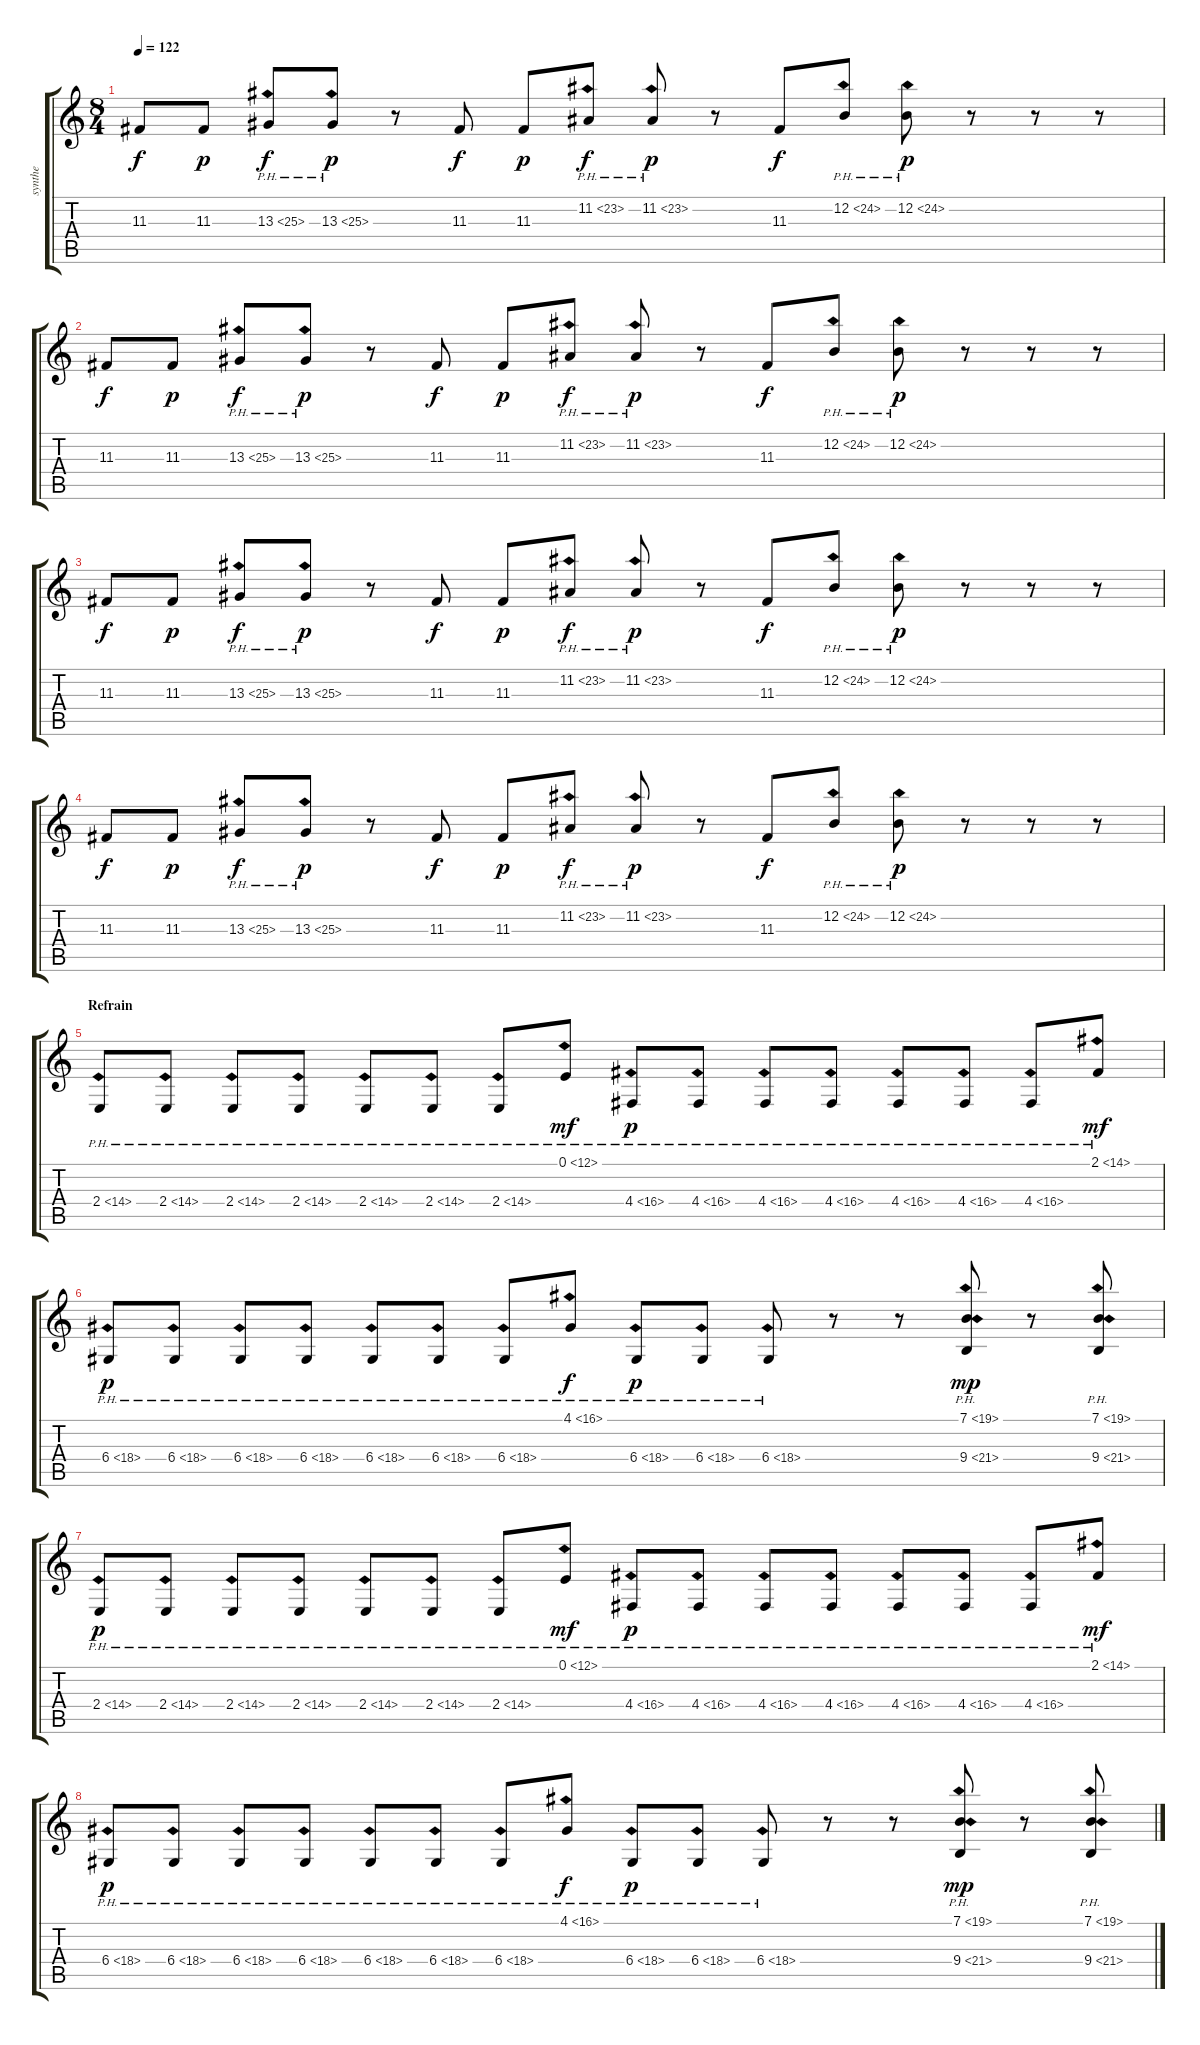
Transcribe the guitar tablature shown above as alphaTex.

\track ("synthe" "synthe") {instrument electricpiano1}
\staff {score tabs}
\tuning (E4 B3 G3 D3 A2 E2) {hide}
\ts (8 4)
\tempo 122
\clef g2
\ks c
11.3.8{dy f} 11.3.8{dy p} 13.3{ph 12}.8{dy f} 13.3{ph 12}.8{dy p} r.8 11.3.8{dy f} 11.3.8{dy p} 11.2{ph 12}.8{dy f} 11.2{ph 12}.8{dy p} r.8 11.3.8{dy f} 12.2{ph 12}.8 12.2{ph 12}.8{dy p} r.8 r.8 r.8 |
11.3.8{dy f} 11.3.8{dy p} 13.3{ph 12}.8{dy f} 13.3{ph 12}.8{dy p} r.8 11.3.8{dy f} 11.3.8{dy p} 11.2{ph 12}.8{dy f} 11.2{ph 12}.8{dy p} r.8 11.3.8{dy f} 12.2{ph 12}.8 12.2{ph 12}.8{dy p} r.8 r.8 r.8 |
11.3.8{dy f} 11.3.8{dy p} 13.3{ph 12}.8{dy f} 13.3{ph 12}.8{dy p} r.8 11.3.8{dy f} 11.3.8{dy p} 11.2{ph 12}.8{dy f} 11.2{ph 12}.8{dy p} r.8 11.3.8{dy f} 12.2{ph 12}.8 12.2{ph 12}.8{dy p} r.8 r.8 r.8 |
11.3.8{dy f} 11.3.8{dy p} 13.3{ph 12}.8{dy f} 13.3{ph 12}.8{dy p} r.8 11.3.8{dy f} 11.3.8{dy p} 11.2{ph 12}.8{dy f} 11.2{ph 12}.8{dy p} r.8 11.3.8{dy f} 12.2{ph 12}.8 12.2{ph 12}.8{dy p} r.8 r.8 r.8 |
\section ("" "Refrain")
2.4{ph 12}.8 2.4{ph 12}.8 2.4{ph 12}.8 2.4{ph 12}.8 2.4{ph 12}.8 2.4{ph 12}.8 2.4{ph 12}.8 0.1{ph 12}.8{dy mf} 4.4{ph 12}.8{dy p} 4.4{ph 12}.8 4.4{ph 12}.8 4.4{ph 12}.8 4.4{ph 12}.8 4.4{ph 12}.8 4.4{ph 12}.8 2.1{ph 12}.8{dy mf} |
6.4{ph 12}.8{dy p} 6.4{ph 12}.8 6.4{ph 12}.8 6.4{ph 12}.8 6.4{ph 12}.8 6.4{ph 12}.8 6.4{ph 12}.8 4.1{ph 12}.8{dy f} 6.4{ph 12}.8{dy p} 6.4{ph 12}.8 6.4{ph 12}.8 r.8 r.8 (7.1{ph 12} 9.4{ph 12}).8{dy mp} r.8 (7.1{ph 12} 9.4{ph 12}).8 |
2.4{ph 12}.8{dy p} 2.4{ph 12}.8 2.4{ph 12}.8 2.4{ph 12}.8 2.4{ph 12}.8 2.4{ph 12}.8 2.4{ph 12}.8 0.1{ph 12}.8{dy mf} 4.4{ph 12}.8{dy p} 4.4{ph 12}.8 4.4{ph 12}.8 4.4{ph 12}.8 4.4{ph 12}.8 4.4{ph 12}.8 4.4{ph 12}.8 2.1{ph 12}.8{dy mf} |
6.4{ph 12}.8{dy p} 6.4{ph 12}.8 6.4{ph 12}.8 6.4{ph 12}.8 6.4{ph 12}.8 6.4{ph 12}.8 6.4{ph 12}.8 4.1{ph 12}.8{dy f} 6.4{ph 12}.8{dy p} 6.4{ph 12}.8 6.4{ph 12}.8 r.8 r.8 (7.1{ph 12} 9.4{ph 12}).8{dy mp} r.8 (7.1{ph 12} 9.4{ph 12}).8
